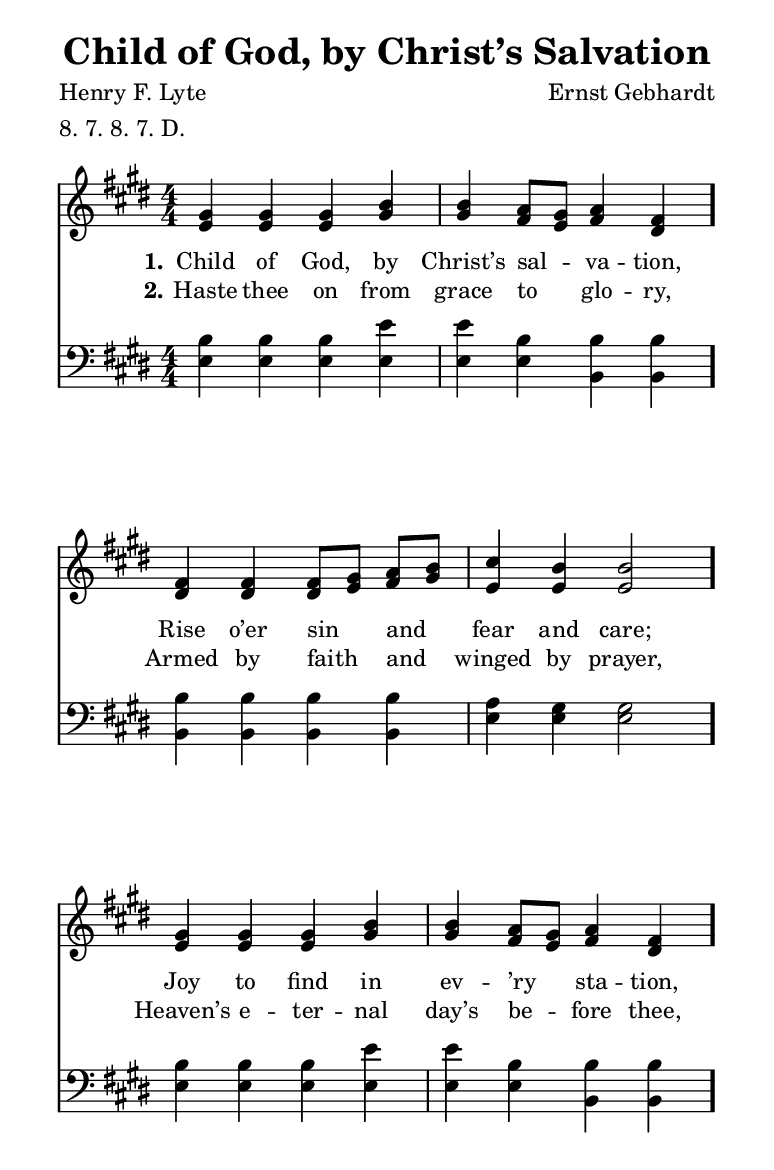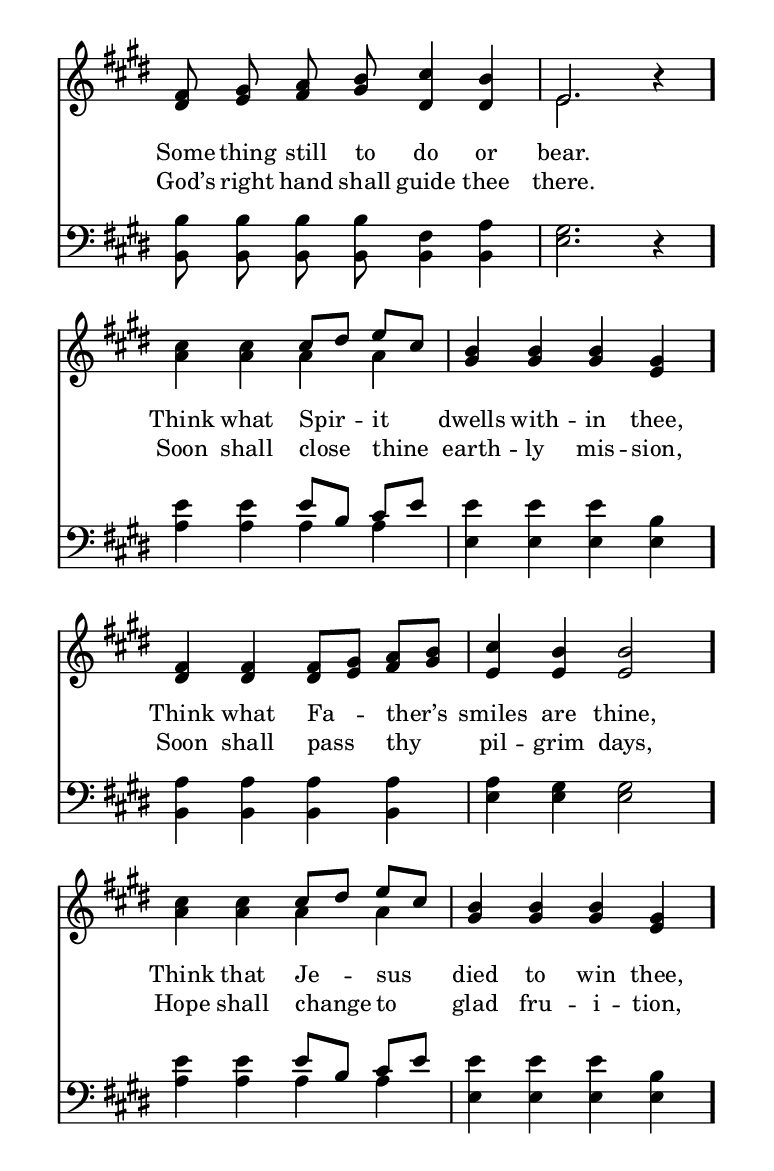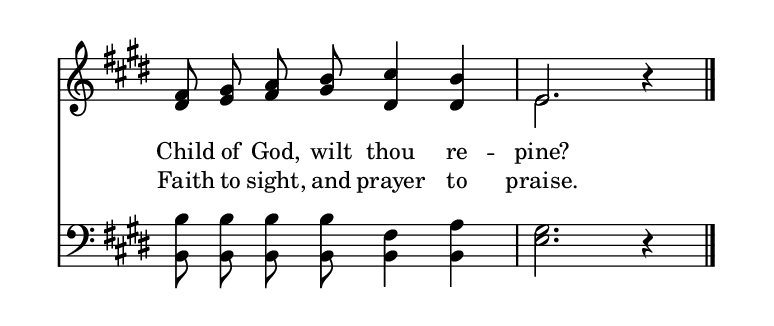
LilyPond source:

\include "common/global.ily"
\paper {
  \include "common/paper.ily"
  systems-per-page = ##f
}

\header{
  hymnnumber = "156"
  title = "Child of God, by Christ’s Salvation"
  tunename = ""
  meter = "8. 7. 8. 7. D." % original has 8. 7. 8. 7.
  poet = "Henry F. Lyte" % see http://poorfox.com/hymns/
  composer = "Ernst Gebhardt" % see https://hymnary.org/tune/gladness_gladness_never_ending_gebhardt
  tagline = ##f
}

global = {
  \include "common/overrides.ily"
  \override Staff.TimeSignature.style = #'numbered
  \time 4/4
  \override Score.MetronomeMark.transparent = ##t % hide all fermata changes too
  \tempo 4=80
  \key e \major
  \autoBeamOff
}

notesSoprano = {
\global
\relative c'' {

  gis4 gis gis b | b a8[ gis] a4 fis |
  fis4 fis fis8[ gis] a[ b] | cis4 b b2
  gis4 gis gis b | b a8[ gis] a4 fis |
  fis8 gis a b cis4 b | e,2. r4 |

  cis'4 cis cis8[ dis] e[ cis] | b4 b b gis |
  fis4 fis fis8[ gis] a[ b] | cis4 b b2 |
  cis4 cis cis8[ dis] e[ cis] | b4 b b gis |
  fis8 gis a b cis4 b | e,2. r4 |

  \bar "|."

}
}

notesAlto = {
\global
\relative e' {

  e4 e e gis | gis fis8[ e] fis4 dis |
  dis4 dis dis8[ e] fis[ gis] | e4 e e2 |
  e4 e e gis | gis fis8[ e] fis4 dis |
  dis8 e fis gis dis4 dis | e2. r4 |

  a4 a a a | gis gis gis e |
  dis4 dis dis8[ e] fis[ gis] | e4 e e2 |
  a4 a a a | gis gis gis e |
  dis8 e fis gis dis4 dis | e2. r4 |

}
}

notesTenor = {
\global
\relative a {

  b4 b b e | e b b b |
  b b b b | a gis gis2 |
  b4 b b e | e b b b |
  b8 b b b fis4 a | gis2. r4 |

  e'4 e e8[ b] cis[ e] | e4 e e b |
  a4 a a a | a gis gis2 |
  e'4 e e8[ b] cis[ e] | e4 e e b |
  b8 b b b fis4 a | gis2. r4 |

}
}

notesBass = {
\global
\relative f {

  e4 e e e | e e b b |
  b4 b b b | e e e2 |
  e4 e e e | e e b b |
  b8 b b b b4 b | e2. r4 |

  a4 a a a | e e e e |
  b4 b b b | e e e2 |
  a4 a a a | e e e e |
  b8 b b b b4 b | e2. r4 |

}
}

wordsA = \lyricmode {
\set stanza = "1."

Child of God, by Christ’s sal -- va -- tion, \bar "."
Rise o’er sin and fear and care; \bar "."
Joy to find in ev -- ’ry sta -- tion, \bar "."
Some -- thing still to do or bear. \bar "."
Think what Spir -- it dwells with -- in thee, \bar "."
Think what Fa -- ther’s smiles are thine, \bar "."
Think that Je -- sus died to win thee, \bar "."
Child of God, wilt thou re -- pine? \bar "."

}

wordsB = \lyricmode {
\set stanza = "2."

Haste thee on from grace to glo -- ry,
Armed by faith and winged by prayer,
Heaven’s e -- ter -- nal day’s be -- fore thee,
God’s right hand shall guide thee there.
Soon shall close thine earth -- ly mis -- sion,
Soon shall pass thy pil -- grim days,
Hope shall change to glad fru -- i -- tion,
Faith to sight, and prayer to praise.

}

\score {
  \context ChoirStaff <<
    \context Staff = upper <<
      \set Staff.autoBeaming = ##f
      \set ChoirStaff.systemStartDelimiter = #'SystemStartBar
      \set ChoirStaff.printPartCombineTexts = ##f
      \partcombine #'(2 . 11) \notesSoprano \notesAlto
      \context NullVoice = sopranos { \voiceOne << \notesSoprano >> }
      \context Lyrics = one   \lyricsto sopranos \wordsA
      \context Lyrics = two   \lyricsto sopranos \wordsB
    >>
    \context Staff = men <<
      \set Staff.autoBeaming = ##f
      \clef bass
      \set ChoirStaff.printPartCombineTexts = ##f
      \partcombine #'(2 . 11) \notesTenor \notesBass
    >>
  >>
  \layout {
    \include "common/layout.ily"
  }
  #(cond ((ly:get-option 'eog-midi-permitted) #{ \midi{
    \include "common/midi.ily"
  } #}))
}

\version "2.19.49"  % necessary for upgrading to future LilyPond versions.

% vi:set et ts=2 sw=2 ai nocindent syntax=lilypond:
